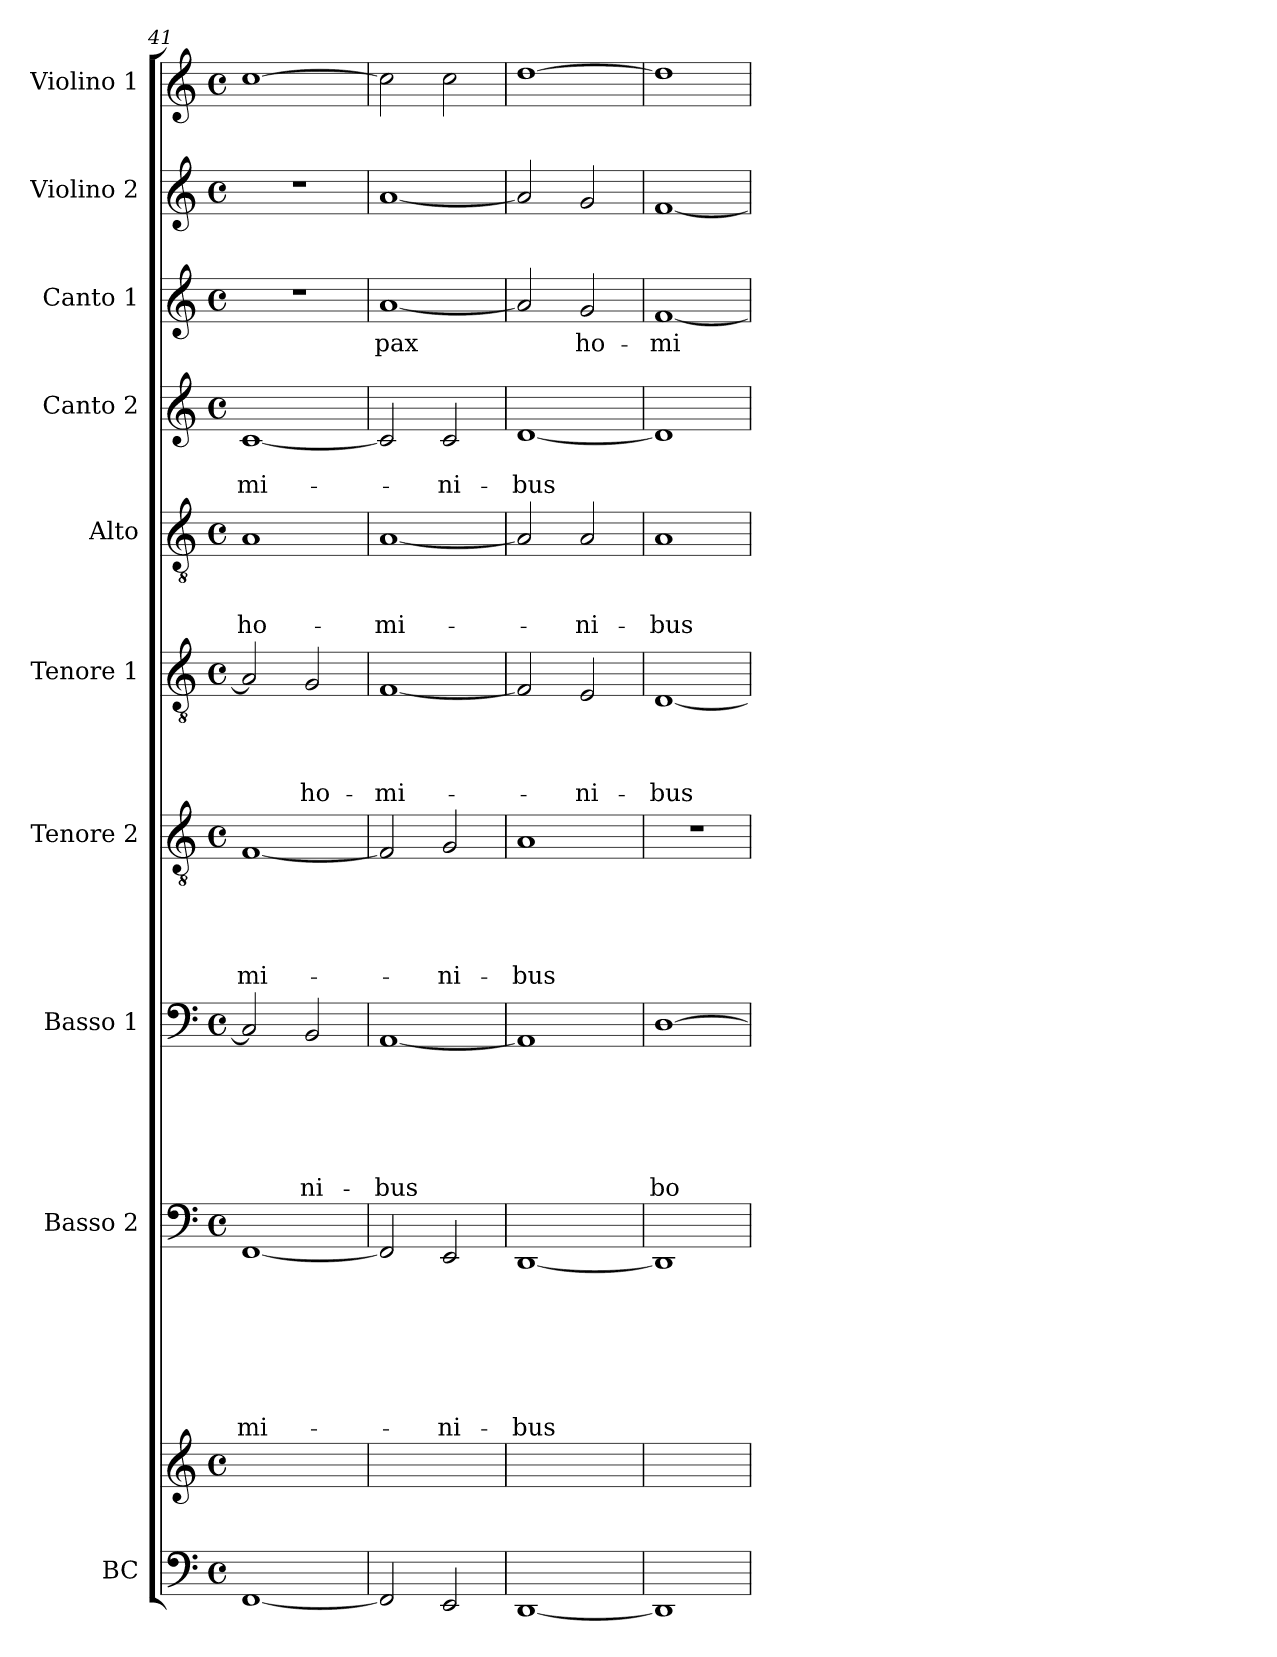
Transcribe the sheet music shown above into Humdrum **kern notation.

**kern	**kern	**kern	**text	**text	**text	**text	**text	**text	**text	**kern	**text	**text	**text	**text	**text	**text	**kern	**text	**text	**text	**text	**text	**kern	**text	**text	**text	**text	**kern	**text	**text	**text	**kern	**text	**text	**kern	**text	**kern	**kern
*part11	*part10	*part9	*part9	*part9	*part9	*part9	*part9	*part9	*part9	*part8	*part8	*part8	*part8	*part8	*part8	*part8	*part7	*part7	*part7	*part7	*part7	*part7	*part6	*part6	*part6	*part6	*part6	*part5	*part5	*part5	*part5	*part4	*part4	*part4	*part3	*part3	*part2	*part1
*staff11	*staff10	*staff9	*staff9	*staff9	*staff9	*staff9	*staff9	*staff9	*staff9	*staff8	*staff8	*staff8	*staff8	*staff8	*staff8	*staff8	*staff7	*staff7	*staff7	*staff7	*staff7	*staff7	*staff6	*staff6	*staff6	*staff6	*staff6	*staff5	*staff5	*staff5	*staff5	*staff4	*staff4	*staff4	*staff3	*staff3	*staff2	*staff1
*I"BC	*	*I"Basso 2	*	*	*	*	*	*	*	*I"Basso 1	*	*	*	*	*	*	*I"Tenore 2	*	*	*	*	*	*I"Tenore 1	*	*	*	*	*I"Alto	*	*	*	*I"Canto 2	*	*	*I"Canto 1	*	*I"Violino 2	*I"Violino 1
*clefF4	*clefG2	*clefF4	*	*	*	*	*	*	*	*clefF4	*	*	*	*	*	*	*clefGv2	*	*	*	*	*	*clefGv2	*	*	*	*	*clefGv2	*	*	*	*clefG2	*	*	*clefG2	*	*clefG2	*clefG2
*k[]	*k[]	*k[]	*	*	*	*	*	*	*	*k[]	*	*	*	*	*	*	*k[]	*	*	*	*	*	*k[]	*	*	*	*	*k[]	*	*	*	*k[]	*	*	*k[]	*	*k[]	*k[]
*C:	*C:	*C:	*	*	*	*	*	*	*	*C:	*	*	*	*	*	*	*C:	*	*	*	*	*	*C:	*	*	*	*	*C:	*	*	*	*C:	*	*	*C:	*	*C:	*C:
*M4/4	*M4/4	*M4/4	*	*	*	*	*	*	*	*M4/4	*	*	*	*	*	*	*M4/4	*	*	*	*	*	*M4/4	*	*	*	*	*M4/4	*	*	*	*M4/4	*	*	*M4/4	*	*M4/4	*M4/4
*met(c)	*met(c)	*met(c)	*	*	*	*	*	*	*	*met(c)	*	*	*	*	*	*	*met(c)	*	*	*	*	*	*met(c)	*	*	*	*	*met(c)	*	*	*	*met(c)	*	*	*met(c)	*	*met(c)	*met(c)
=41	=41	=41	=41	=41	=41	=41	=41	=41	=41	=41	=41	=41	=41	=41	=41	=41	=41	=41	=41	=41	=41	=41	=41	=41	=41	=41	=41	=41	=41	=41	=41	=41	=41	=41	=41	=41	=41	=41
!	!	!	!	!	!	!	!	!	!LO:LY:b	!	!	!	!	!	!	!	!	!	!	!	!	!LO:LY:b	!	!	!	!	!	!	!	!	!LO:LY:b	!	!	!LO:LY:b	!	!	!	!
[1FF	1ryy	[1FF	.	.	.	.	.	.	-mi-	2C/]	.	.	.	.	.	.	[1F	.	.	.	.	-mi-	2A/]	.	.	.	.	1A	.	.	ho-	[1c	.	-mi-	1r	.	1r	[1cc
!	!	!	!	!	!	!	!	!	!	!	!	!	!	!	!	!LO:LY:b	!	!	!	!	!	!	!	!	!	!	!LO:LY:b	!	!	!	!	!	!	!	!	!	!	!
.	.	.	.	.	.	.	.	.	.	2BB/	.	.	.	.	.	-ni-	.	.	.	.	.	.	2G/	.	.	.	ho-	.	.	.	.	.	.	.	.	.	.	.
=42	=42	=42	=42	=42	=42	=42	=42	=42	=42	=42	=42	=42	=42	=42	=42	=42	=42	=42	=42	=42	=42	=42	=42	=42	=42	=42	=42	=42	=42	=42	=42	=42	=42	=42	=42	=42	=42	=42
!	!	!	!	!	!	!	!	!	!	!	!	!	!	!	!	!LO:LY:b	!	!	!	!	!	!	!	!	!	!	!LO:LY:b	!	!	!	!LO:LY:b	!	!	!	!	!LO:LY:b	!	!
2FF/]	1ryy	2FF/]	.	.	.	.	.	.	.	[1AA	.	.	.	.	.	-bus	2F/]	.	.	.	.	.	[1F	.	.	.	-mi-	[1A	.	.	-mi-	2c/]	.	.	[1a	pax	[1a	2cc\]
!	!	!	!	!	!	!	!	!	!LO:LY:b	!	!	!	!	!	!	!	!	!	!	!	!	!LO:LY:b	!	!	!	!	!	!	!	!	!	!	!	!LO:LY:b	!	!	!	!
2EE/	.	2EE/	.	.	.	.	.	.	-ni-	.	.	.	.	.	.	.	2G/	.	.	.	.	-ni-	.	.	.	.	.	.	.	.	.	2c/	.	-ni-	.	.	.	2cc\
=43	=43	=43	=43	=43	=43	=43	=43	=43	=43	=43	=43	=43	=43	=43	=43	=43	=43	=43	=43	=43	=43	=43	=43	=43	=43	=43	=43	=43	=43	=43	=43	=43	=43	=43	=43	=43	=43	=43
!	!	!	!	!	!	!	!	!	!LO:LY:b	!	!	!	!	!	!	!	!	!	!	!	!	!LO:LY:b	!	!	!	!	!	!	!	!	!	!	!	!LO:LY:b	!	!	!	!
[1DD	1ryy	[1DD	.	.	.	.	.	.	-bus	1AA]	.	.	.	.	.	.	1A	.	.	.	.	-bus	2F/]	.	.	.	.	2A/]	.	.	.	[1d	.	-bus	2a/]	.	2a/]	[1dd
!	!	!	!	!	!	!	!	!	!	!	!	!	!	!	!	!	!	!	!	!	!	!	!	!	!	!	!LO:LY:b	!	!	!	!LO:LY:b	!	!	!	!	!LO:LY:b	!	!
.	.	.	.	.	.	.	.	.	.	.	.	.	.	.	.	.	.	.	.	.	.	.	2E/	.	.	.	-ni-	2A/	.	.	-ni-	.	.	.	2g/	ho-	2g/	.
=44	=44	=44	=44	=44	=44	=44	=44	=44	=44	=44	=44	=44	=44	=44	=44	=44	=44	=44	=44	=44	=44	=44	=44	=44	=44	=44	=44	=44	=44	=44	=44	=44	=44	=44	=44	=44	=44	=44
!	!	!	!	!	!	!	!	!	!	!	!	!	!	!	!	!LO:LY:b	!	!	!	!	!	!	!	!	!	!	!LO:LY:b	!	!	!	!LO:LY:b	!	!	!	!	!LO:LY:b	!	!
1DD]	1ryy	1DD]	.	.	.	.	.	.	.	[1D	.	.	.	.	.	bo-	1r	.	.	.	.	.	[1D	.	.	.	-bus	1A	.	.	-bus	1d]	.	.	[1f	-mi-	[1f	1dd]
=	=	=	=	=	=	=	=	=	=	=	=	=	=	=	=	=	=	=	=	=	=	=	=	=	=	=	=	=	=	=	=	=	=	=	=	=	=	=
*-	*-	*-	*-	*-	*-	*-	*-	*-	*-	*-	*-	*-	*-	*-	*-	*-	*-	*-	*-	*-	*-	*-	*-	*-	*-	*-	*-	*-	*-	*-	*-	*-	*-	*-	*-	*-	*-	*-
